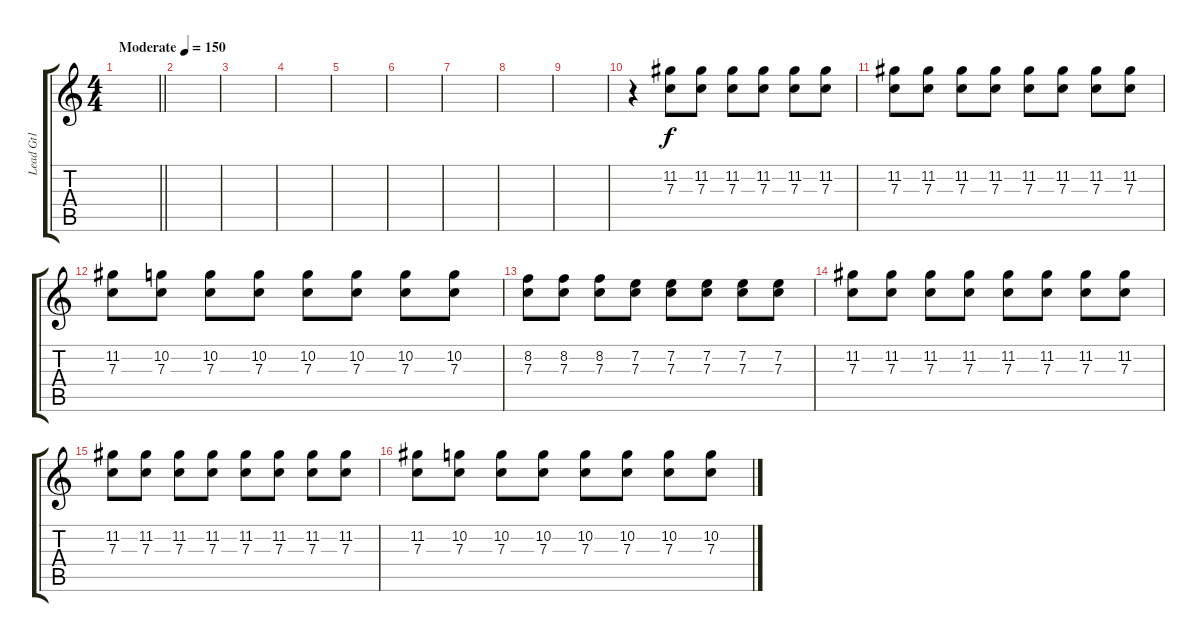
\track ("Lead Gt1" "Lead Gt1") {instrument distortionguitar}
\staff {score tabs}
\tuning (D4 A3 F3 C3 G2 C2) {hide}
\ts (4 4)
\tempo (150 "Moderate")
\clef g2
\barLineRight lightlight
\ks c
|
|
|
|
|
|
|
|
|
r.4 (11.2 7.3).8 (11.2 7.3).8 (11.2 7.3).8 (11.2 7.3).8 (11.2 7.3).8 (11.2 7.3).8 |
(11.2 7.3).8 (11.2 7.3).8 (11.2 7.3).8 (11.2 7.3).8 (11.2 7.3).8 (11.2 7.3).8 (11.2 7.3).8 (11.2 7.3).8 |
(11.2 7.3).8 (10.2 7.3).8 (10.2 7.3).8 (10.2 7.3).8 (10.2 7.3).8 (10.2 7.3).8 (10.2 7.3).8 (10.2 7.3).8 |
(8.2 7.3).8 (8.2 7.3).8 (8.2 7.3).8 (7.2 7.3).8 (7.2 7.3).8 (7.2 7.3).8 (7.2 7.3).8 (7.2 7.3).8 |
(11.2 7.3).8 (11.2 7.3).8 (11.2 7.3).8 (11.2 7.3).8 (11.2 7.3).8 (11.2 7.3).8 (11.2 7.3).8 (11.2 7.3).8 |
(11.2 7.3).8 (11.2 7.3).8 (11.2 7.3).8 (11.2 7.3).8 (11.2 7.3).8 (11.2 7.3).8 (11.2 7.3).8 (11.2 7.3).8 |
(11.2 7.3).8 (10.2 7.3).8 (10.2 7.3).8 (10.2 7.3).8 (10.2 7.3).8 (10.2 7.3).8 (10.2 7.3).8 (10.2 7.3).8
